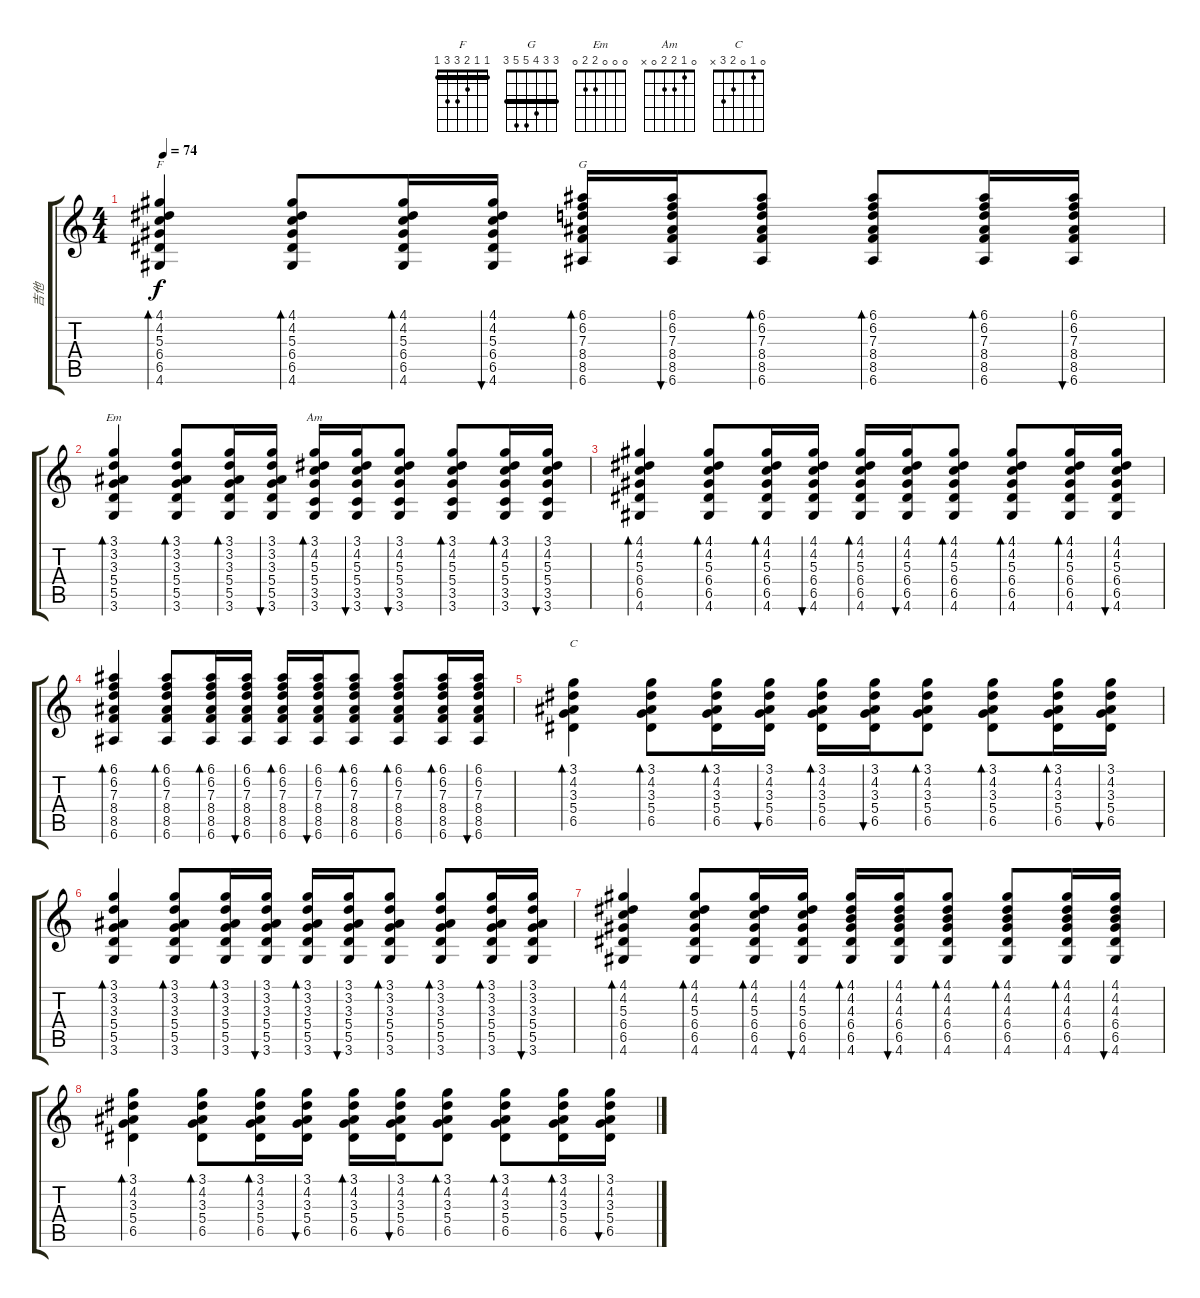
\track ("吉他" "吉他") {instrument acousticguitarsteel}
\staff {score tabs}
\tuning (E4 B3 G3 D3 A2 E2) {hide}
\chord ("F" 1 1 2 3 3 1) {barre 1}
\chord ("G" 3 3 4 5 5 3) {barre 3}
\chord ("Em" 0 0 0 2 2 0)
\chord ("Am" 0 1 2 2 0 x)
\chord ("C" 0 1 0 2 3 x)
\ts (4 4)
\tempo 74
\clef g2
\ks c
(4.1 4.2 5.3 6.4 6.5 4.6).4{bd 30 ch "F" dy f} (4.1 4.2 5.3 6.4 6.5 4.6).8{bd 30} (4.1 4.2 5.3 6.4 6.5 4.6).16{bd 30} (4.1 4.2 5.3 6.4 6.5 4.6).16{bu 30} (6.1 6.2 7.3 8.4 8.5 6.6).16{bd 30 ch "G"} (6.1 6.2 7.3 8.4 8.5 6.6).16{bu 30} (6.1 6.2 7.3 8.4 8.5 6.6).8{bd 30} (6.1 6.2 7.3 8.4 8.5 6.6).8{bd 30} (6.1 6.2 7.3 8.4 8.5 6.6).16{bd 30} (6.1 6.2 7.3 8.4 8.5 6.6).16{bu 30} |
(3.1 3.2 3.3 5.4 5.5 3.6).4{bd 30 ch "Em"} (3.1 3.2 3.3 5.4 5.5 3.6).8{bd 30} (3.1 3.2 3.3 5.4 5.5 3.6).16{bd 30} (3.1 3.2 3.3 5.4 5.5 3.6).16{bu 30} (3.1 4.2 5.3 5.4 3.5 3.6).16{bd 30 ch "Am"} (3.1 4.2 5.3 5.4 3.5 3.6).16{bu 30} (3.1 4.2 5.3 5.4 3.5 3.6).8{bu 30} (3.1 4.2 5.3 5.4 3.5 3.6).8{bd 30} (3.1 4.2 5.3 5.4 3.5 3.6).16{bd 30} (3.1 4.2 5.3 5.4 3.5 3.6).16{bu 30} |
(4.1 4.2 5.3 6.4 6.5 4.6).4{bd 30} (4.1 4.2 5.3 6.4 6.5 4.6).8{bd 30} (4.1 4.2 5.3 6.4 6.5 4.6).16{bd 30} (4.1 4.2 5.3 6.4 6.5 4.6).16{bu 30} (4.1 4.2 5.3 6.4 6.5 4.6).16{bd 30} (4.1 4.2 5.3 6.4 6.5 4.6).16{bu 30} (4.1 4.2 5.3 6.4 6.5 4.6).8{bd 30} (4.1 4.2 5.3 6.4 6.5 4.6).8{bd 30} (4.1 4.2 5.3 6.4 6.5 4.6).16{bd 30} (4.1 4.2 5.3 6.4 6.5 4.6).16{bu 30} |
(6.1 6.2 7.3 8.4 8.5 6.6).4{bd 30} (6.1 6.2 7.3 8.4 8.5 6.6).8{bd 30} (6.1 6.2 7.3 8.4 8.5 6.6).16{bd 30} (6.1 6.2 7.3 8.4 8.5 6.6).16{bu 30} (6.1 6.2 7.3 8.4 8.5 6.6).16{bd 30} (6.1 6.2 7.3 8.4 8.5 6.6).16{bu 30} (6.1 6.2 7.3 8.4 8.5 6.6).8{bd 30} (6.1 6.2 7.3 8.4 8.5 6.6).8{bd 30} (6.1 6.2 7.3 8.4 8.5 6.6).16{bd 30} (6.1 6.2 7.3 8.4 8.5 6.6).16{bu 30} |
(3.1 4.2 3.3 5.4 6.5).4{bd 30 ch "C"} (3.1 4.2 3.3 5.4 6.5).8{bd 30} (3.1 4.2 3.3 5.4 6.5).16{bd 30} (3.1 4.2 3.3 5.4 6.5).16{bu 30} (3.1 4.2 3.3 5.4 6.5).16{bd 30} (3.1 4.2 3.3 5.4 6.5).16{bu 30} (3.1 4.2 3.3 5.4 6.5).8{bd 30} (3.1 4.2 3.3 5.4 6.5).8{bd 30} (3.1 4.2 3.3 5.4 6.5).16{bd 30} (3.1 4.2 3.3 5.4 6.5).16{bu 30} |
(3.1 3.2 3.3 5.4 5.5 3.6).4{bd 30} (3.1 3.2 3.3 5.4 5.5 3.6).8{bd 30} (3.1 3.2 3.3 5.4 5.5 3.6).16{bd 30} (3.1 3.2 3.3 5.4 5.5 3.6).16{bu 30} (3.1 3.2 3.3 5.4 5.5 3.6).16{bd 30} (3.1 3.2 3.3 5.4 5.5 3.6).16{bu 30} (3.1 3.2 3.3 5.4 5.5 3.6).8{bd 30} (3.1 3.2 3.3 5.4 5.5 3.6).8{bd 30} (3.1 3.2 3.3 5.4 5.5 3.6).16{bd 30} (3.1 3.2 3.3 5.4 5.5 3.6).16{bu 30} |
(4.1 4.2 5.3 6.4 6.5 4.6).4{bd 30} (4.1 4.2 5.3 6.4 6.5 4.6).8{bd 30} (4.1 4.2 5.3 6.4 6.5 4.6).16{bd 30} (4.1 4.2 5.3 6.4 6.5 4.6).16{bu 30} (4.1 4.2 4.3 6.4 6.5 4.6).16{bd 30} (4.1 4.2 4.3 6.4 6.5 4.6).16{bu 30} (4.1 4.2 4.3 6.4 6.5 4.6).8{bd 30} (4.1 4.2 4.3 6.4 6.5 4.6).8{bd 30} (4.1 4.2 4.3 6.4 6.5 4.6).16{bd 30} (4.1 4.2 4.3 6.4 6.5 4.6).16{bu 30} |
(3.1 4.2 3.3 5.4 6.5).4{bd 30} (3.1 4.2 3.3 5.4 6.5).8{bd 30} (3.1 4.2 3.3 5.4 6.5).16{bd 30} (3.1 4.2 3.3 5.4 6.5).16{bu 30} (3.1 4.2 3.3 5.4 6.5).16{bd 30} (3.1 4.2 3.3 5.4 6.5).16{bu 30} (3.1 4.2 3.3 5.4 6.5).8{bd 30} (3.1 4.2 3.3 5.4 6.5).8{bd 30} (3.1 4.2 3.3 5.4 6.5).16{bd 30} (3.1 4.2 3.3 5.4 6.5).16{bu 30}
